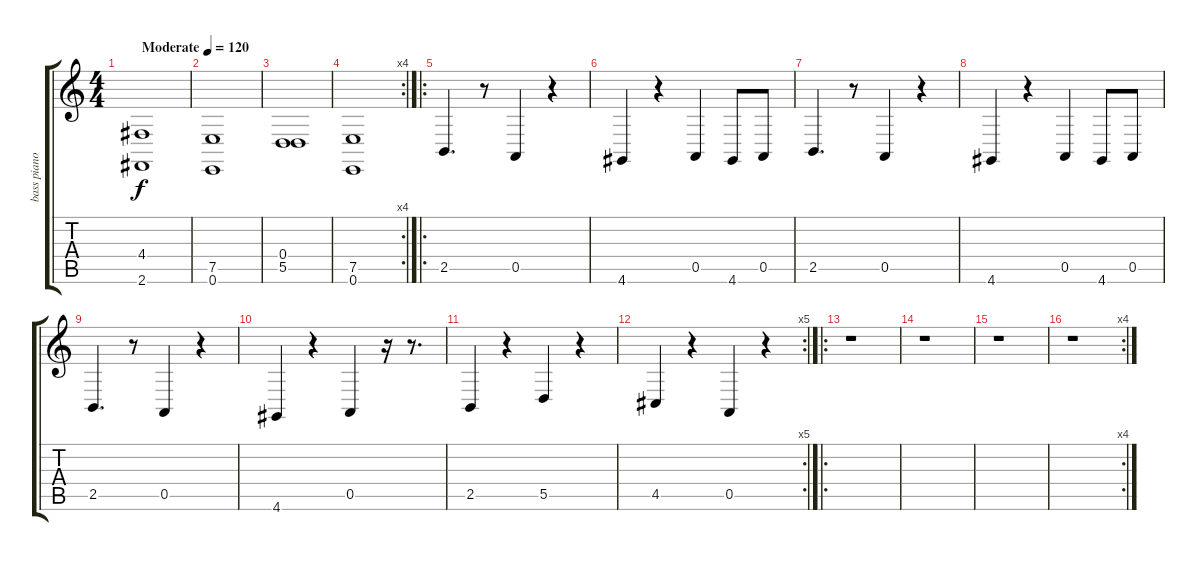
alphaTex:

\track ("bass piano" "bass piano") {instrument brightacousticpiano}
\staff {score tabs}
\tuning (E4 B3 G3 D3 A2 E2) {hide}
\ts (4 4)
\tempo (120 "Moderate")
\clef g2
\ks c
(4.4 2.6).1{dy f instrument brightacousticpiano} |
(7.5 0.6).1 |
(0.4 5.5).1 |
\rc 4
(7.5 0.6).1 |
\ro
2.5.4{d} r.8 0.5.4 r.4 |
4.6.4 r.4 0.5.4 4.6.8 0.5.8 |
2.5.4{d} r.8 0.5.4 r.4 |
4.6.4 r.4 0.5.4 4.6.8 0.5.8 |
2.5.4{d} r.8 0.5.4 r.4 |
4.6.4 r.4 0.5.4 r.16 r.8{d} |
2.5.4 r.4 5.5.4 r.4 |
\rc 5
4.5.4 r.4 0.5.4 r.4 |
\ro
r.1 |
r.1 |
r.1 |
\rc 4
r.1
